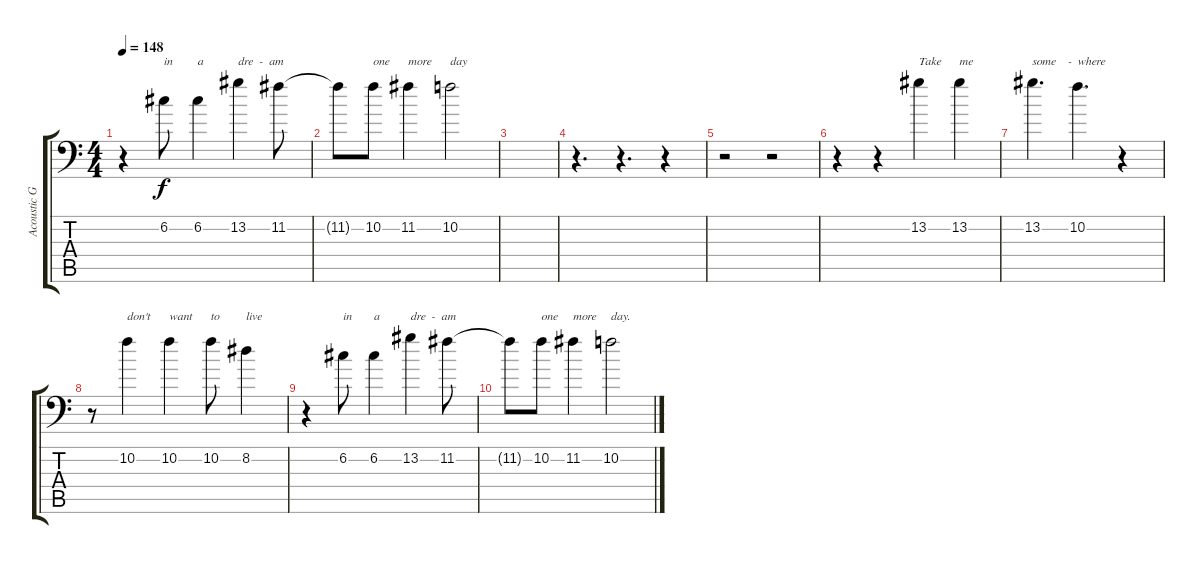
\track ("Acoustic Guitar 2 and Voice" "Acoustic G") {instrument acousticguitarsteel}
\staff {score tabs}
\tuning (C4 G3 Eb3 Bb2 F2 Bb1) {hide}
\ts (4 4)
\tempo 148
\clef f4
\ks c
r.4{dy f} 6.2.8{txt "in"} 6.2.4{txt "a"} 13.2.4{txt "dre  -  am"} 11.2.8 |
11.2{t}.8 10.2.8{txt "one"} 11.2.4{txt "more"} 10.2.2{txt "day"} |
|
r.4{d} r.4{d} r.4 |
r.2 r.2 |
r.4 r.4 13.2.4{txt "Take"} 13.2.4{txt "me"} |
13.2.4{d txt "some    -"} 10.2.4{d txt "where"} r.4 |
r.8 10.2.4{txt "don't"} 10.2.4{txt "want"} 10.2.8{txt "to"} 8.2.4{txt "live"} |
r.4 6.2.8{txt "in"} 6.2.4{txt "a"} 13.2.4{txt "dre  -  am"} 11.2.8 |
11.2{t}.8 10.2.8{txt "one"} 11.2.4{txt "more"} 10.2.2{txt "day."}
